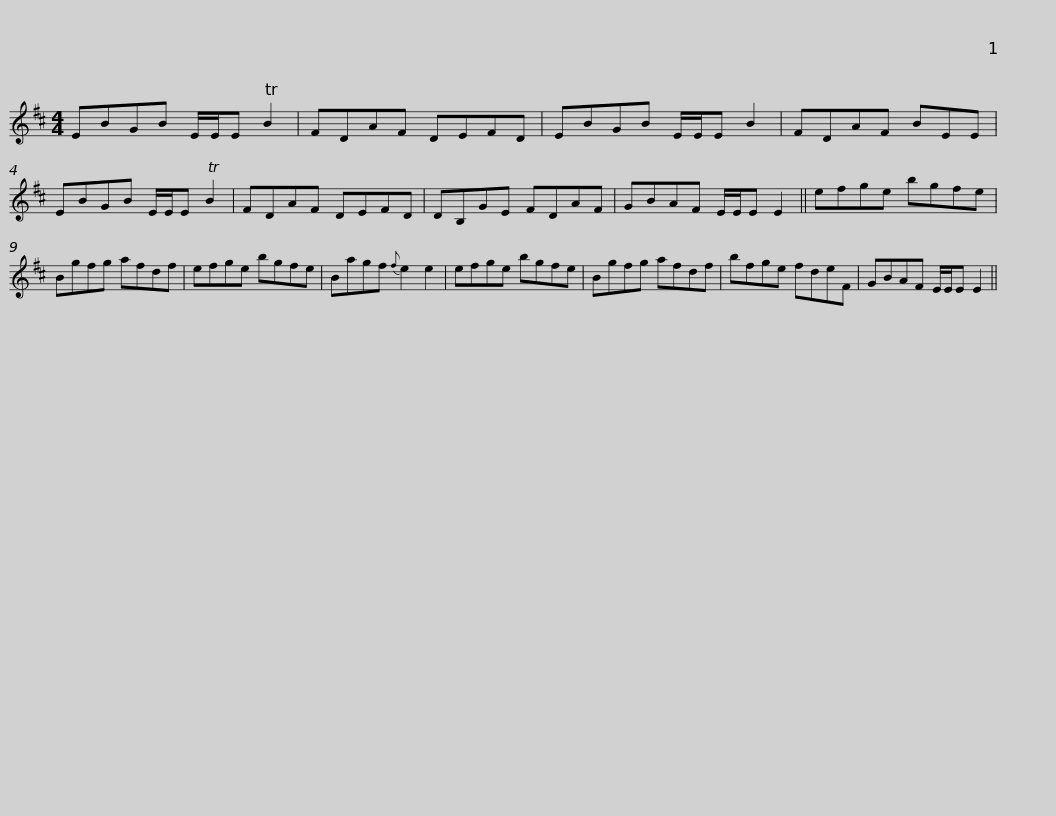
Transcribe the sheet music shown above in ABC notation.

X:1
L:1/8
M:4/4
I:linebreak $
K:D
V:1 treble
V:1
 EBGB E/E/E TB2 | FDAF DEFD | EBGB E/E/E B2 | FDAF BEE | EBGB E/E/E TB2 |$ %5
 FDAF DEFD | DB,GE FDAF | GBAF E/E/E E2 || efge bgfe | Bgfg afdf |$ %10
 efge bgfe | Bagf{f} e2 e2 | efge bgfe | Bgfg afdf | bfge fdeF |$ %15
 GBAF E/E/E E2 || %16
